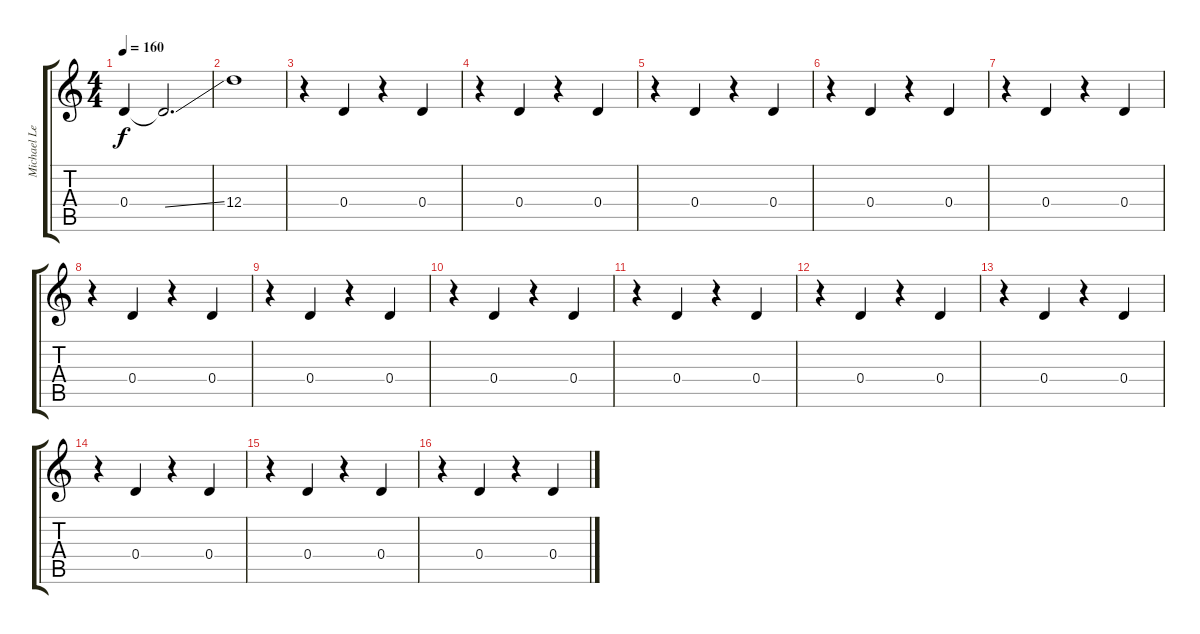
\track ("Michael Levine - Bass" "Michael Le") {instrument electricbassfinger}
\staff {score tabs}
\tuning (E4 B3 G3 D3 A2 E2) {hide}
\ts (4 4)
\tempo 160
\clef g2
\ks c
0.4.4{dy f} 0.4{ss t}.2{d} |
12.4.1 |
r.4 0.4.4 r.4 0.4.4 |
r.4 0.4.4 r.4 0.4.4 |
r.4 0.4.4 r.4 0.4.4 |
r.4 0.4.4 r.4 0.4.4 |
r.4 0.4.4 r.4 0.4.4 |
r.4 0.4.4 r.4 0.4.4 |
r.4 0.4.4 r.4 0.4.4 |
r.4 0.4.4 r.4 0.4.4 |
r.4 0.4.4 r.4 0.4.4 |
r.4 0.4.4 r.4 0.4.4 |
r.4 0.4.4 r.4 0.4.4 |
r.4 0.4.4 r.4 0.4.4 |
r.4 0.4.4 r.4 0.4.4 |
r.4 0.4.4 r.4 0.4.4
